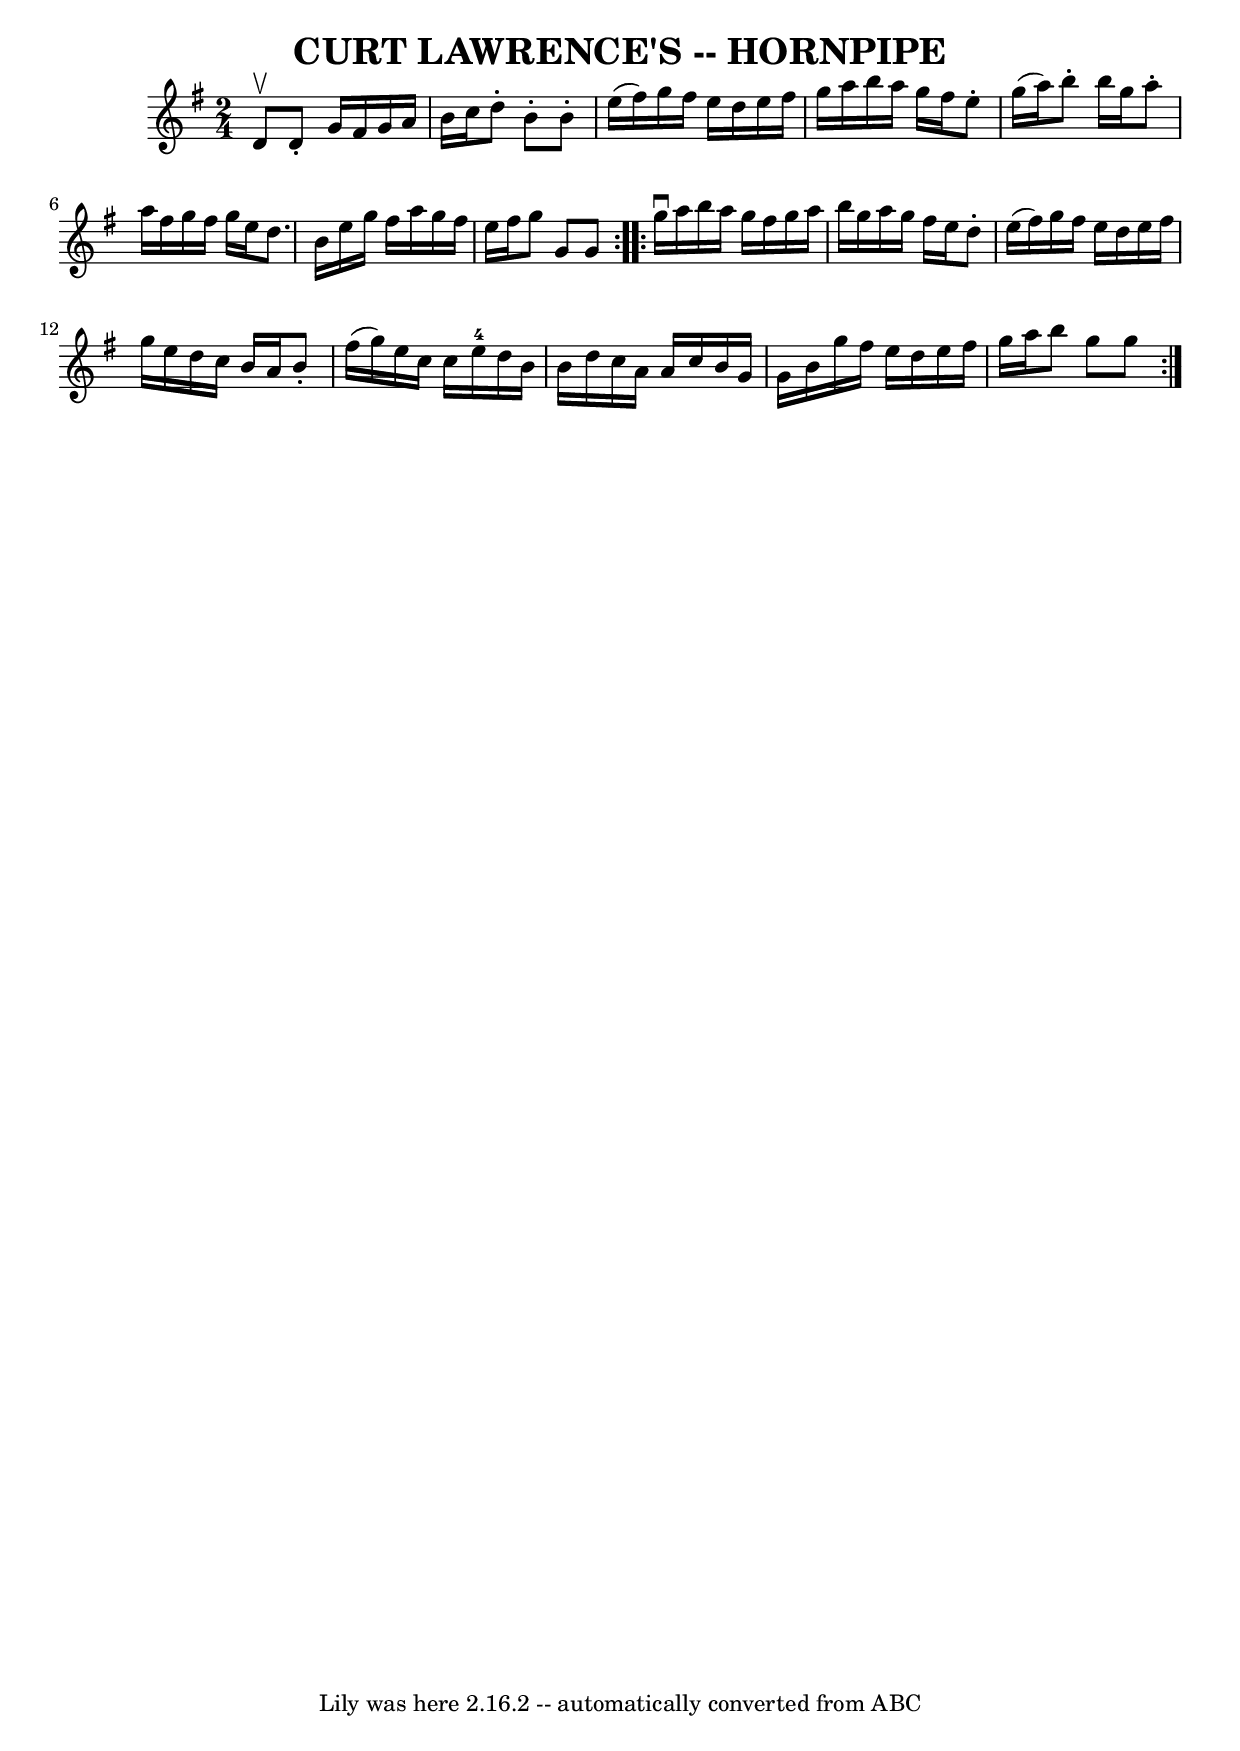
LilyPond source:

\version "2.16.2"
\include "Mammoth.ily"
\header {
  %% book = "Cole's 1000 Fiddle Tunes"
  crossRefNumber = "1"
  footnotes = ""
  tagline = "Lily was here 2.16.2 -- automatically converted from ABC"
  title = "CURT LAWRENCE'S -- HORNPIPE"

}
voicedefault =  {



  \repeat volta 2 {

    \time 2/4 
    \key g \major
    d'8^\upbow       |
    d'8-. g'16 fis'16  
    g'16 a'16 b'16 c''16    |
    d''8-. b'8-. b'8-. e''16 (fis''16)   |
    g''16 fis''16 e''16 d''16 e''16    
    fis''16 g''16 a''16    |
    b''16 a''16 g''16 fis''16    
    e''8-. g''16 (a''16)   |
    |
    b''8-. b''16    
    g''16 a''8-. a''16 fis''16    |
    g''16 fis''16 g''16    
    e''16 d''8. b'16    |
    e''16 g''16 fis''16 a''16    
    g''16 fis''16 e''16 fis''16    |
    g''8 g'8 g'8    
  }     

  \repeat volta 2 {
    g''16^\downbow a''16        |
    b''16 a''16    
    g''16 fis''16 g''16 a''16 b''16 g''16    |
    a''16    
    g''16 fis''16 e''16 d''8-. e''16 (fis''16)   |
    g''16 
    fis''16 e''16 d''16 e''16 fis''16 g''16 e''16    |
    
    d''16 c''16 b'16 a'16 b'8-. fis''16 (g''16)   |
    
    |
    e''16 c''16 c''16 e''16-4 d''16 b'16 b'16    
    d''16    |
    c''16 a'16 a'16 c''16 b'16 g'16 g'16    
    b'16    |
    g''16 fis''16 e''16 d''16 e''16 fis''16    
    g''16 a''16    |
    b''8 g''8 g''8    
  }   

}

\score{
  <<

    \context Staff="default"
    {
      \voicedefault 
      
    }

  >>
  \layout {
    
  }
  \midi {
  }

}
